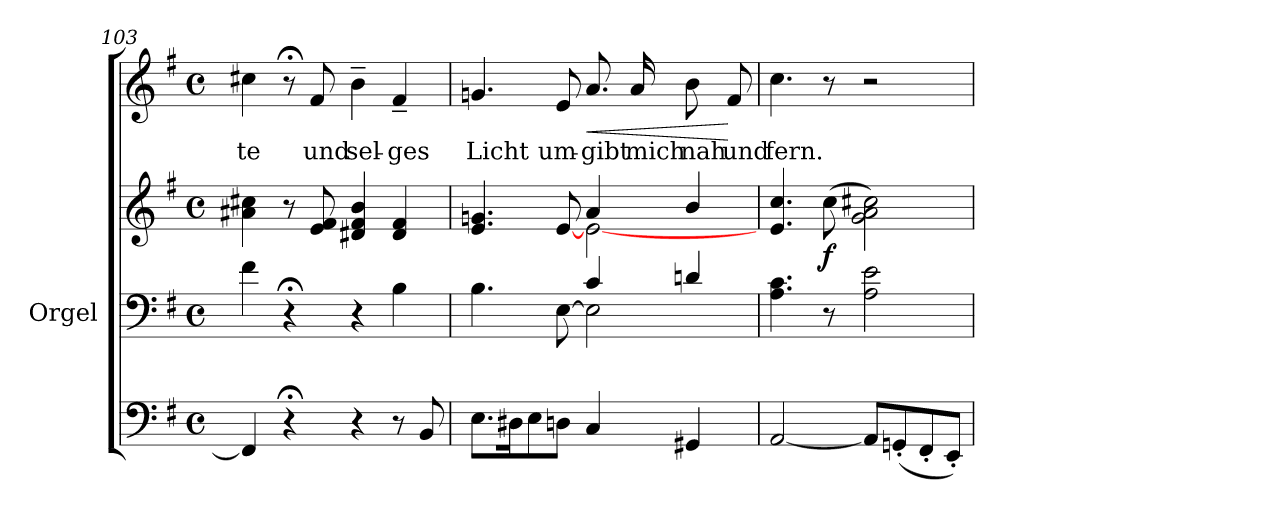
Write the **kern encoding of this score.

**kern	**kern	**kern	**dynam	**kern	**text	**dynam
*part3	*part2	*part2	*part2	*part1	*part1	*part1
*staff4	*staff3	*staff2	*staff2/3	*staff1	*staff1	*staff1
*	*I"Orgel	*	*	*	*	*
*	*I'Org.	*	*	*	*	*
*clefF4	*clefF4	*clefG2	*	*clefG2	*	*
*k[f#]	*k[f#]	*k[f#]	*	*k[f#]	*	*
*G:	*G:	*G:	*	*G:	*	*
*M4/4	*M4/4	*M4/4	*	*M4/4	*	*
*met(c)	*met(c)	*met(c)	*	*met(c)	*	*
=103	=103	=103	=103	=103	=103	=103
!	!	!	!	!	!LO:LY:b	!
4FF#/]	4f#\	4a#X\ 4cc#X\	.	4cc#X\	-te	.
4r;<	4r;<	8r	.	8r;<	.	.
!	!	!	!	!	!LO:LY:b	!
.	.	8e/ 8f#/	.	8f#/	und	.
!	!	!	!	!	!LO:LY:b	!
4r	4r	4d#X/ 4f#/ 4b/	.	4b~>\	sel-	.
!	!	!	!	!	!LO:LY:b	!
8r	4B\	4d#/ 4f#/	.	4f#~>/	-ges	.
8BB/	.	.	.	.	.	.
!!LO:LB:g=z
=104	=104	=104	=104	=104	=104	=104
*	*^	*^	*	*	*	*
!	!	!	!	!	!	!	!LO:LY:b	!
8.E\L	2ryy	4.B\	4.e/ 4.gn/	2ryy	.	4.gn/	Licht	.
16D#X\k	.	.	.	.	.	.	.	.
8E\	.	.	.	.	.	.	.	.
!	!	!	!	!	!	!	!LO:LY:b	!
8Dn\J	.	[<8E\	[>8e/	.	.	8e/	um-	.
!	!	!	!	!	!	!	!LO:LY:b	!LO:HP:b
4C/	4c/	2E\]	4a/	[<2e\	.	8.a/	-gibt	<
!	!	!	!	!	!	!	!LO:LY:b	!
.	.	.	.	.	.	16a/	mich	.
!	!	!	!	!	!	!	!LO:LY:b	!
4GG#X/	4dn/	.	4b/	.	.	8b\	nah	.
!	!	!	!	!	!	!	!LO:LY:b	!
.	.	.	.	.	.	8f#/	und	[
*	*v	*v	*	*	*	*	*	*
*	*	*v	*v	*	*	*	*
=105	=105	=105	=105	=105	=105	=105
!	!	!	!	!	!LO:LY:b	!
[2AA/	4.A\ 4.c\	4.e/ 4.cc/	.	4.cc\	fern.	.
!	!	!	!LO:DY:b	!	!	!
.	8r	(>8cc\	f	8r	.	.
8AA/L]	2A\ 2e\	2g\ 2a\ 2cc#X\)	.	2r	.	.
(<8GGn'</	.	.	.	.	.	.
8FF#'</	.	.	.	.	.	.
8EE'</J)	.	.	.	.	.	.
=	=	=	=	=	=	=
*-	*-	*-	*-	*-	*-	*-
